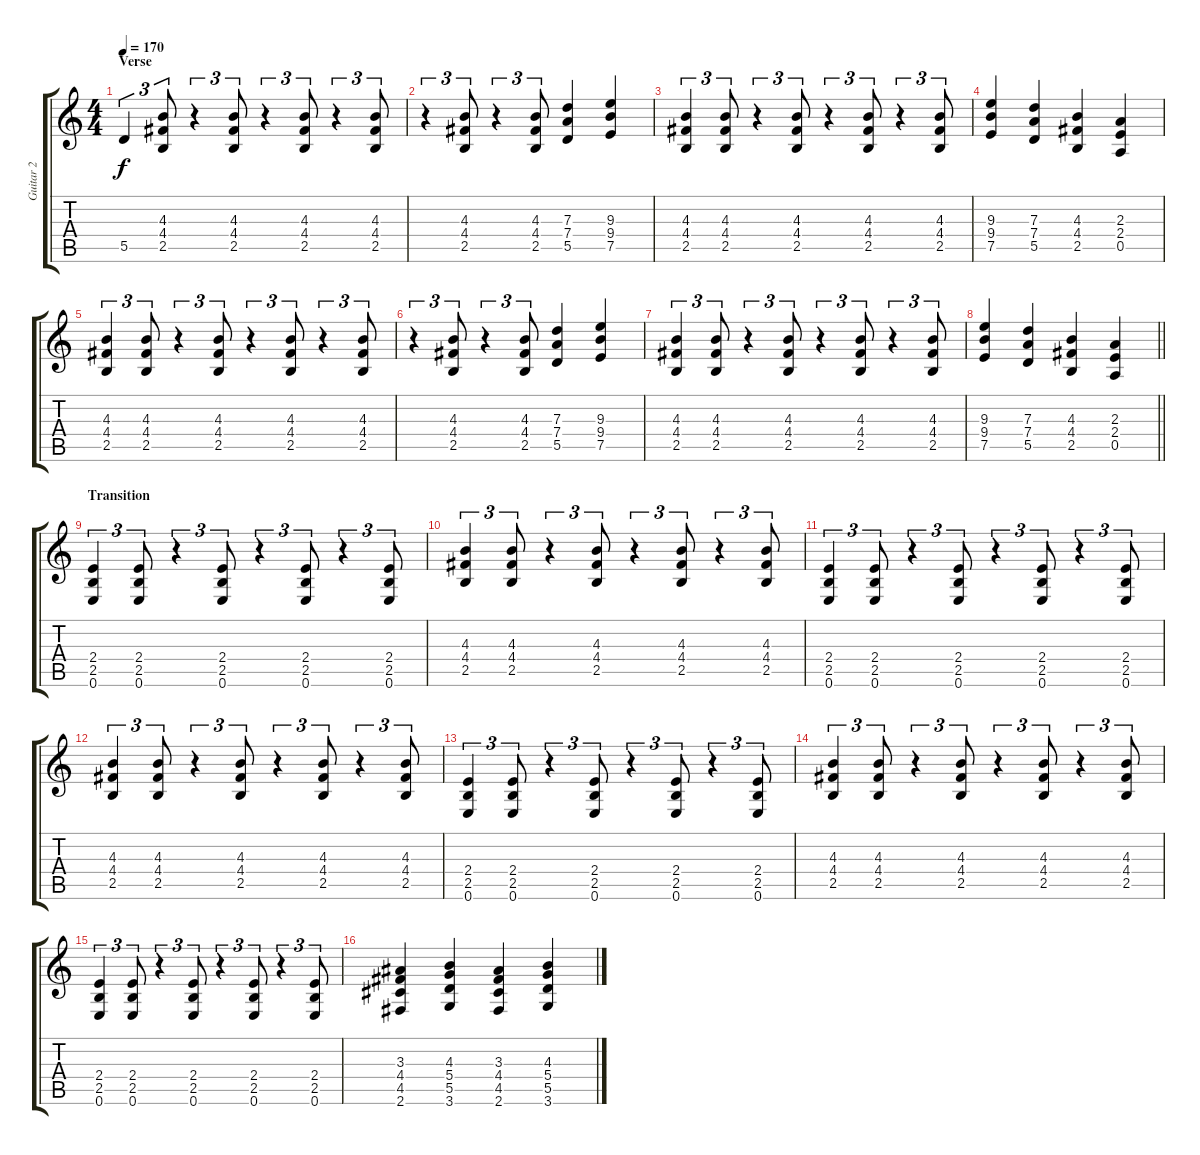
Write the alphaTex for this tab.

\track ("Guitar 2" "Guitar 2") {instrument distortionguitar}
\staff {score tabs}
\tuning (E4 B3 G3 D3 A2 E2) {hide}
\ts (4 4)
\section ("" "Verse")
\tempo 170
\clef g2
\ks c
5.5.4{tu (3 2) dy f} (4.3 4.4 2.5).8{tu (3 2)} r.4{tu (3 2)} (4.3 4.4 2.5).8{tu (3 2)} r.4{tu (3 2)} (4.3 4.4 2.5).8{tu (3 2)} r.4{tu (3 2)} (4.3 4.4 2.5).8{tu (3 2)} |
r.4{tu (3 2)} (4.3 4.4 2.5).8{tu (3 2)} r.4{tu (3 2)} (4.3 4.4 2.5).8{tu (3 2)} (7.3 7.4 5.5).4 (9.3 9.4 7.5).4 |
(4.3 4.4 2.5).4{tu (3 2)} (4.3 4.4 2.5).8{tu (3 2)} r.4{tu (3 2)} (4.3 4.4 2.5).8{tu (3 2)} r.4{tu (3 2)} (4.3 4.4 2.5).8{tu (3 2)} r.4{tu (3 2)} (4.3 4.4 2.5).8{tu (3 2)} |
(9.3 9.4 7.5).4 (7.3 7.4 5.5).4 (4.3 4.4 2.5).4 (2.3 2.4 0.5).4 |
(4.3 4.4 2.5).4{tu (3 2)} (4.3 4.4 2.5).8{tu (3 2)} r.4{tu (3 2)} (4.3 4.4 2.5).8{tu (3 2)} r.4{tu (3 2)} (4.3 4.4 2.5).8{tu (3 2)} r.4{tu (3 2)} (4.3 4.4 2.5).8{tu (3 2)} |
r.4{tu (3 2)} (4.3 4.4 2.5).8{tu (3 2)} r.4{tu (3 2)} (4.3 4.4 2.5).8{tu (3 2)} (7.3 7.4 5.5).4 (9.3 9.4 7.5).4 |
(4.3 4.4 2.5).4{tu (3 2)} (4.3 4.4 2.5).8{tu (3 2)} r.4{tu (3 2)} (4.3 4.4 2.5).8{tu (3 2)} r.4{tu (3 2)} (4.3 4.4 2.5).8{tu (3 2)} r.4{tu (3 2)} (4.3 4.4 2.5).8{tu (3 2)} |
\barLineRight lightlight
(9.3 9.4 7.5).4 (7.3 7.4 5.5).4 (4.3 4.4 2.5).4 (2.3 2.4 0.5).4 |
\section ("" "Transition")
(2.4 2.5 0.6).4{tu (3 2)} (2.4 2.5 0.6).8{tu (3 2)} r.4{tu (3 2)} (2.4 2.5 0.6).8{tu (3 2)} r.4{tu (3 2)} (2.4 2.5 0.6).8{tu (3 2)} r.4{tu (3 2)} (2.4 2.5 0.6).8{tu (3 2)} |
(4.3 4.4 2.5).4{tu (3 2)} (4.3 4.4 2.5).8{tu (3 2)} r.4{tu (3 2)} (4.3 4.4 2.5).8{tu (3 2)} r.4{tu (3 2)} (4.3 4.4 2.5).8{tu (3 2)} r.4{tu (3 2)} (4.3 4.4 2.5).8{tu (3 2)} |
(2.4 2.5 0.6).4{tu (3 2)} (2.4 2.5 0.6).8{tu (3 2)} r.4{tu (3 2)} (2.4 2.5 0.6).8{tu (3 2)} r.4{tu (3 2)} (2.4 2.5 0.6).8{tu (3 2)} r.4{tu (3 2)} (2.4 2.5 0.6).8{tu (3 2)} |
(4.3 4.4 2.5).4{tu (3 2)} (4.3 4.4 2.5).8{tu (3 2)} r.4{tu (3 2)} (4.3 4.4 2.5).8{tu (3 2)} r.4{tu (3 2)} (4.3 4.4 2.5).8{tu (3 2)} r.4{tu (3 2)} (4.3 4.4 2.5).8{tu (3 2)} |
(2.4 2.5 0.6).4{tu (3 2)} (2.4 2.5 0.6).8{tu (3 2)} r.4{tu (3 2)} (2.4 2.5 0.6).8{tu (3 2)} r.4{tu (3 2)} (2.4 2.5 0.6).8{tu (3 2)} r.4{tu (3 2)} (2.4 2.5 0.6).8{tu (3 2)} |
(4.3 4.4 2.5).4{tu (3 2)} (4.3 4.4 2.5).8{tu (3 2)} r.4{tu (3 2)} (4.3 4.4 2.5).8{tu (3 2)} r.4{tu (3 2)} (4.3 4.4 2.5).8{tu (3 2)} r.4{tu (3 2)} (4.3 4.4 2.5).8{tu (3 2)} |
(2.4 2.5 0.6).4{tu (3 2)} (2.4 2.5 0.6).8{tu (3 2)} r.4{tu (3 2)} (2.4 2.5 0.6).8{tu (3 2)} r.4{tu (3 2)} (2.4 2.5 0.6).8{tu (3 2)} r.4{tu (3 2)} (2.4 2.5 0.6).8{tu (3 2)} |
(3.3 4.4 4.5 2.6).4 (4.3 5.4 5.5 3.6).4 (3.3 4.4 4.5 2.6).4 (4.3 5.4 5.5 3.6).4
